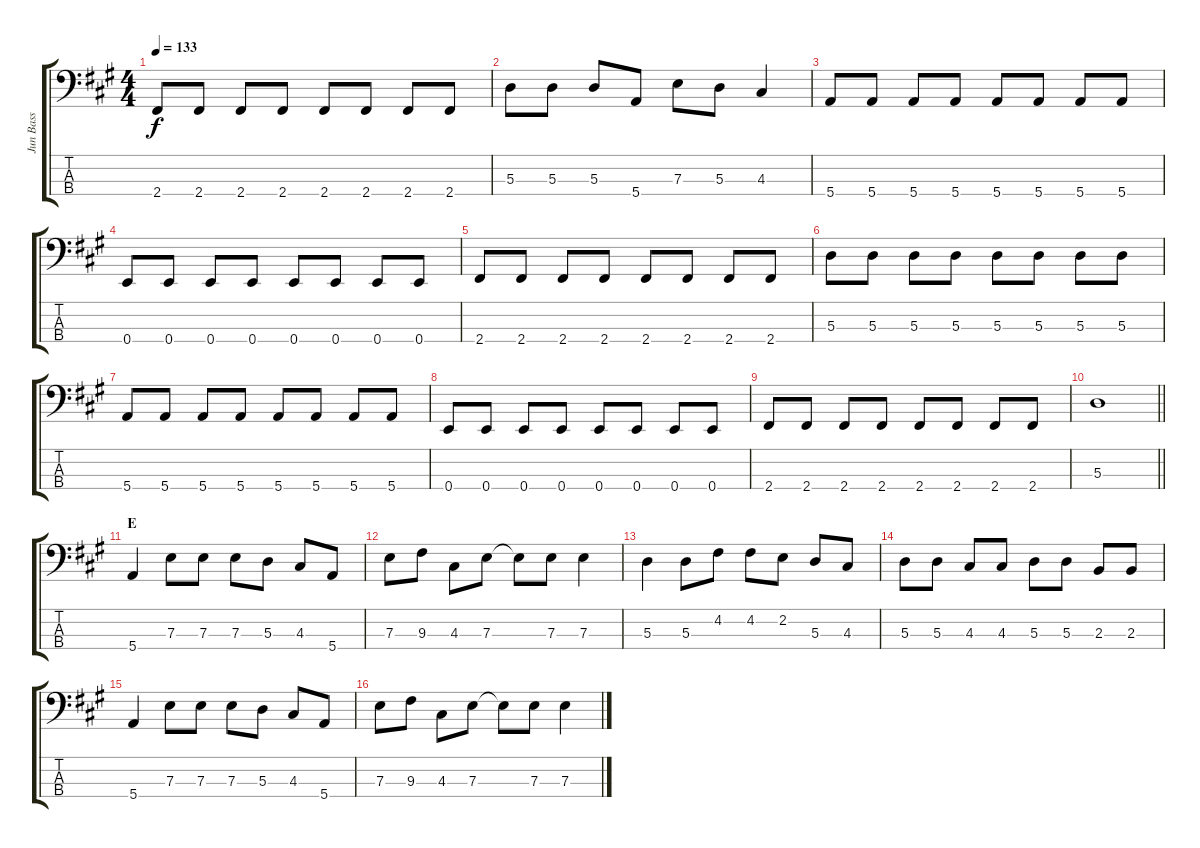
\track ("Jun Bass" "Jun Bass") {instrument electricbasspick}
\staff {score tabs}
\tuning (G2 D2 A1 E1) {hide}
\ts (4 4)
\tempo 133
\clef f4
\ks a
2.4.8{dy f} 2.4.8 2.4.8 2.4.8 2.4.8 2.4.8 2.4.8 2.4.8 |
5.3.8 5.3.8 5.3.8 5.4.8 7.3.8 5.3.8 4.3.4 |
5.4.8 5.4.8 5.4.8 5.4.8 5.4.8 5.4.8 5.4.8 5.4.8 |
0.4.8 0.4.8 0.4.8 0.4.8 0.4.8 0.4.8 0.4.8 0.4.8 |
2.4.8 2.4.8 2.4.8 2.4.8 2.4.8 2.4.8 2.4.8 2.4.8 |
5.3.8 5.3.8 5.3.8 5.3.8 5.3.8 5.3.8 5.3.8 5.3.8 |
5.4.8 5.4.8 5.4.8 5.4.8 5.4.8 5.4.8 5.4.8 5.4.8 |
0.4.8 0.4.8 0.4.8 0.4.8 0.4.8 0.4.8 0.4.8 0.4.8 |
2.4.8 2.4.8 2.4.8 2.4.8 2.4.8 2.4.8 2.4.8 2.4.8 |
\barLineRight lightlight
5.3.1 |
\section ("" "E")
5.4.4 7.3.8 7.3.8 7.3.8 5.3.8 4.3.8 5.4.8 |
7.3.8 9.3.8 4.3.8 7.3.8 7.3{t}.8 7.3.8 7.3.4 |
5.3.4 5.3.8 4.2.8 4.2.8 2.2.8 5.3.8 4.3.8 |
5.3.8 5.3.8 4.3.8 4.3.8 5.3.8 5.3.8 2.3.8 2.3.8 |
5.4.4 7.3.8 7.3.8 7.3.8 5.3.8 4.3.8 5.4.8 |
7.3.8 9.3.8 4.3.8 7.3.8 7.3{t}.8 7.3.8 7.3.4
